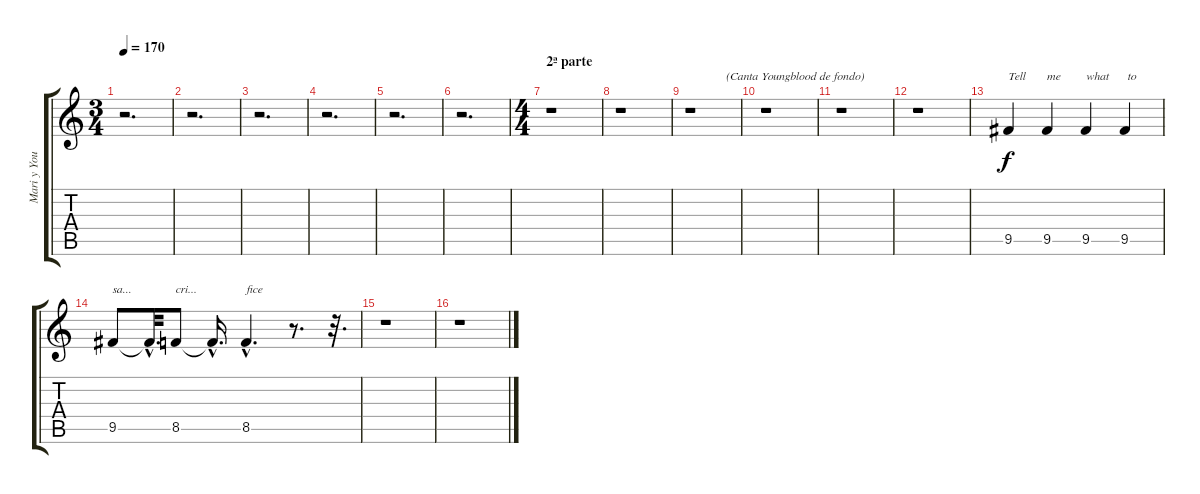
\track ("Mari y Youngblood" "Mari y You") {instrument contrabass}
\staff {score tabs}
\tuning (E4 B3 G3 D3 A2 E2) {hide}
\ts (3 4)
\tempo 170
\clef g2
\ks c
r.2{d dy f} |
r.2{d} |
r.2{d} |
r.2{d} |
r.2{d} |
r.2{d} |
\ts (4 4)
\section ("" "2ª parte")
r.1 |
r.1 |
r.1{txt "            (Canta Youngblood de fondo)"} |
r.1 |
r.1 |
r.1 |
9.5.4{txt "Tell" instrument synthstrings1} 9.5.4{txt "me"} 9.5.4{txt "what"} 9.5.4{txt " to"} |
9.5.8{txt "sa..."} 9.5{hac t}.32{d} 8.5.8{txt "cri..."} 8.5{hac t}.16{d} 8.5{hac}.4{d txt "fice"} r.8{d} r.32{d} |
r.1 |
r.1
